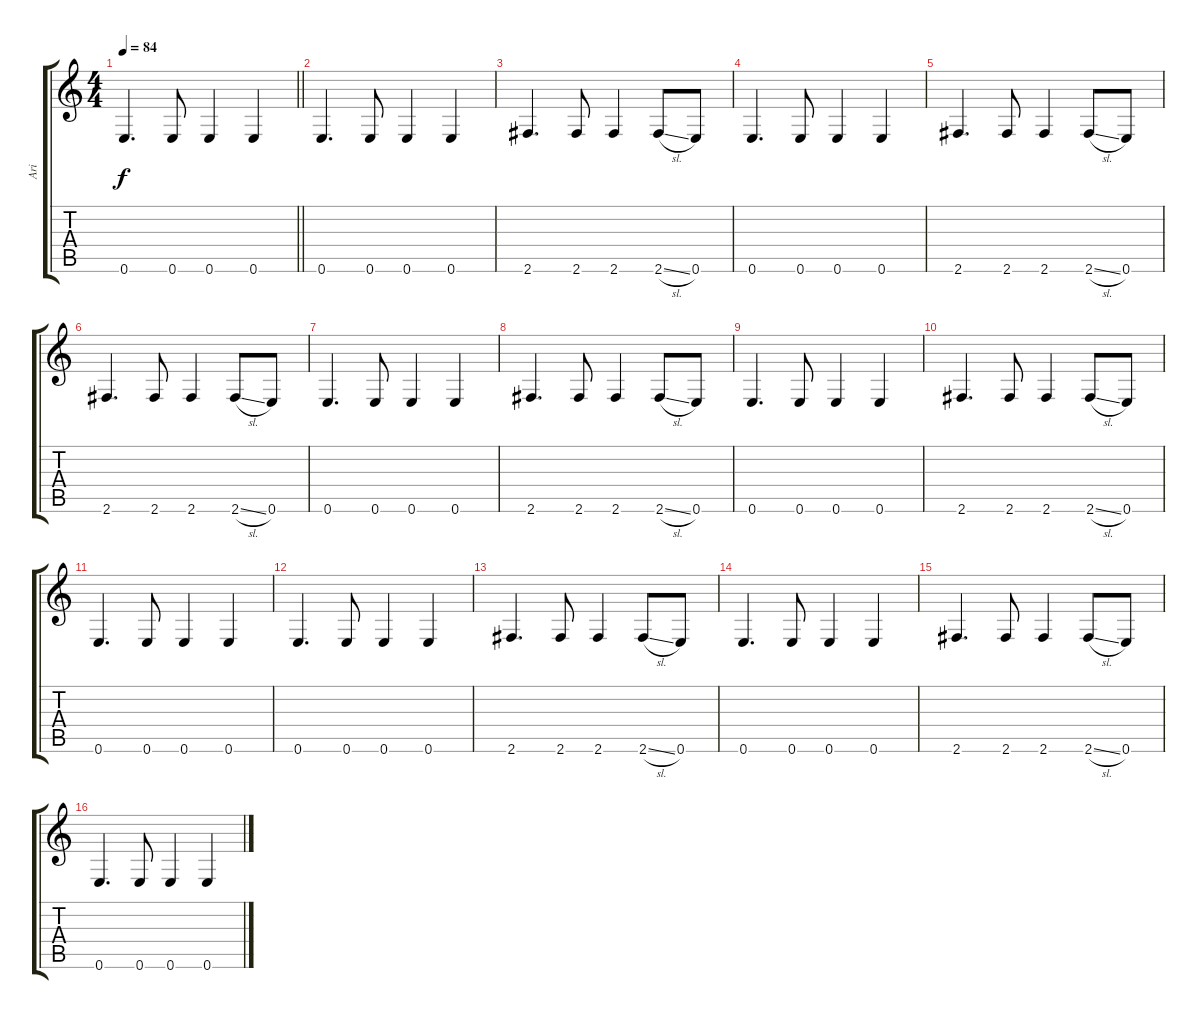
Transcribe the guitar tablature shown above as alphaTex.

\track ("Ari" "Ari") {instrument electricbassfinger}
\staff {score tabs}
\tuning (E4 B3 G3 D3 A2 E2) {hide}
\ts (4 4)
\tempo 84
\clef g2
\barLineRight lightlight
\ks c
0.6.4{d dy f} 0.6.8 0.6.4 0.6.4 |
0.6.4{d} 0.6.8 0.6.4 0.6.4 |
2.6.4{d} 2.6.8 2.6.4 2.6{sl}.8 0.6.8 |
0.6.4{d} 0.6.8 0.6.4 0.6.4 |
2.6.4{d} 2.6.8 2.6.4 2.6{sl}.8 0.6.8 |
2.6.4{d} 2.6.8 2.6.4 2.6{sl}.8 0.6.8 |
0.6.4{d} 0.6.8 0.6.4 0.6.4 |
2.6.4{d} 2.6.8 2.6.4 2.6{sl}.8 0.6.8 |
0.6.4{d} 0.6.8 0.6.4 0.6.4 |
2.6.4{d} 2.6.8 2.6.4 2.6{sl}.8 0.6.8 |
0.6.4{d} 0.6.8 0.6.4 0.6.4 |
0.6.4{d} 0.6.8 0.6.4 0.6.4 |
2.6.4{d} 2.6.8 2.6.4 2.6{sl}.8 0.6.8 |
0.6.4{d} 0.6.8 0.6.4 0.6.4 |
2.6.4{d} 2.6.8 2.6.4 2.6{sl}.8 0.6.8 |
0.6.4{d} 0.6.8 0.6.4 0.6.4
